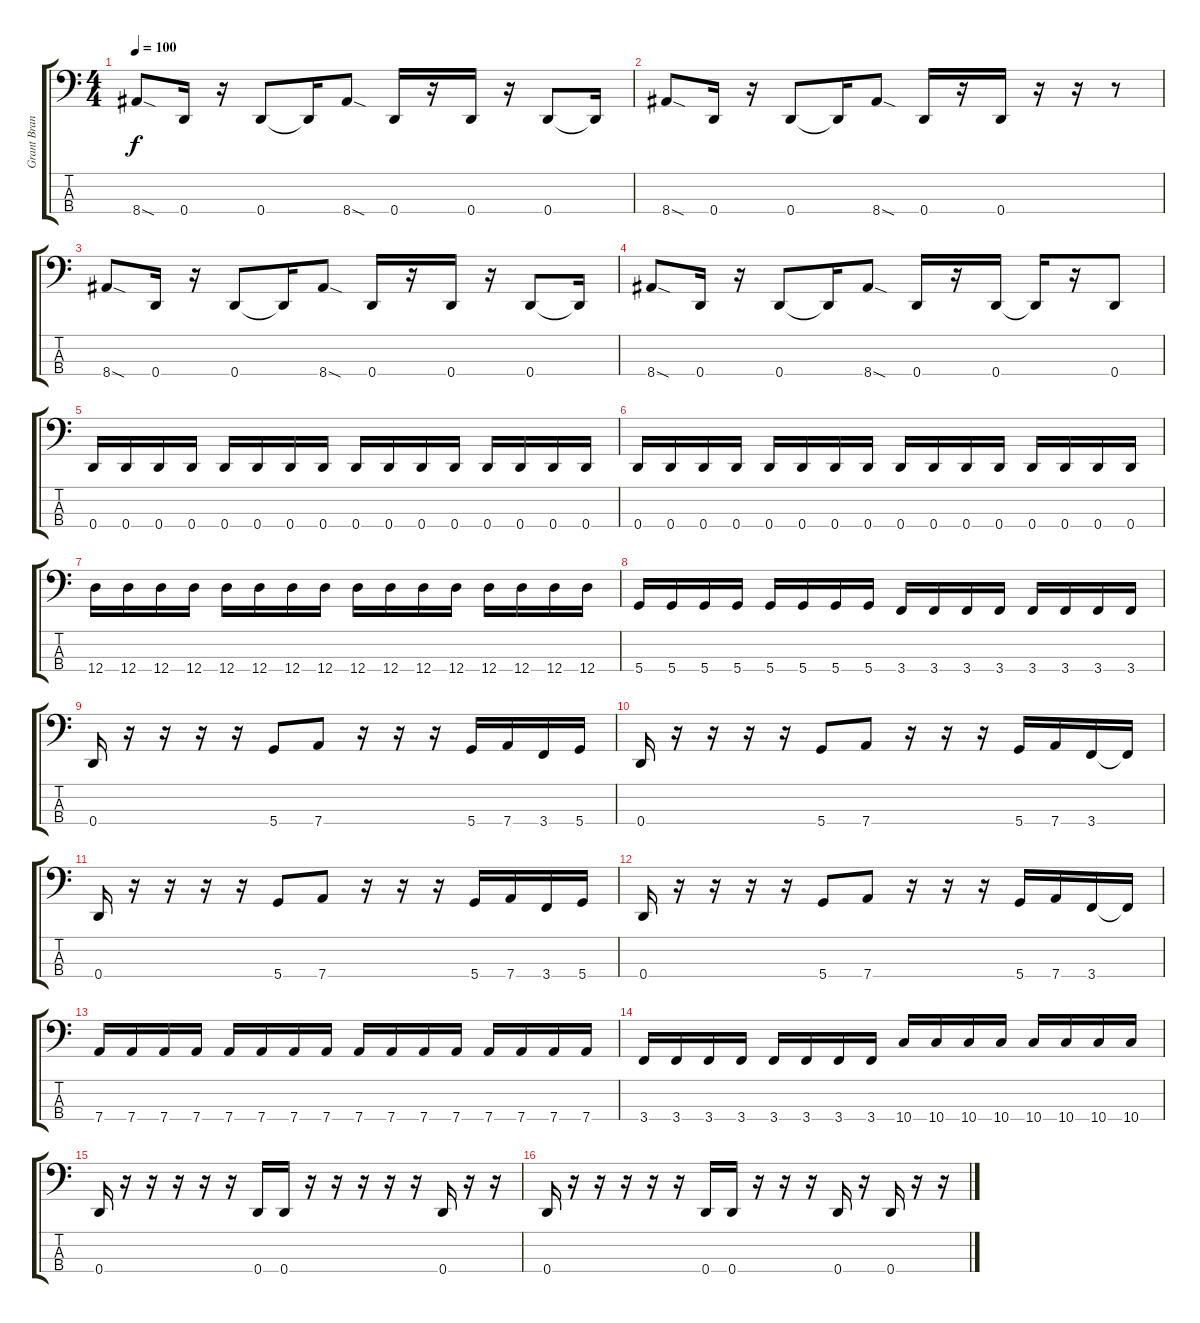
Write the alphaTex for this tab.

\track ("Grant Brandell" "Grant Bran") {instrument electricbassfinger}
\staff {score tabs}
\tuning (G2 D2 A1 D1) {hide}
\ts (4 4)
\tempo 100
\clef f4
\ks c
8.4{sod}.8{dy f} 0.4.16 r.16 0.4.8 0.4{t}.16 8.4{sod}.8 0.4.16 r.16 0.4.16 r.16 0.4.8 0.4{t}.16 |
8.4{sod}.8 0.4.16 r.16 0.4.8 0.4{t}.16 8.4{sod}.8 0.4.16 r.16 0.4.16 r.16 r.16 r.8 |
8.4{sod}.8 0.4.16 r.16 0.4.8 0.4{t}.16 8.4{sod}.8 0.4.16 r.16 0.4.16 r.16 0.4.8 0.4{t}.16 |
8.4{sod}.8 0.4.16 r.16 0.4.8 0.4{t}.16 8.4{sod}.8 0.4.16 r.16 0.4.16 0.4{t}.16 r.16 0.4.8 |
0.4.16 0.4.16 0.4.16 0.4.16 0.4.16 0.4.16 0.4.16 0.4.16 0.4.16 0.4.16 0.4.16 0.4.16 0.4.16 0.4.16 0.4.16 0.4.16 |
0.4.16 0.4.16 0.4.16 0.4.16 0.4.16 0.4.16 0.4.16 0.4.16 0.4.16 0.4.16 0.4.16 0.4.16 0.4.16 0.4.16 0.4.16 0.4.16 |
12.4.16 12.4.16 12.4.16 12.4.16 12.4.16 12.4.16 12.4.16 12.4.16 12.4.16 12.4.16 12.4.16 12.4.16 12.4.16 12.4.16 12.4.16 12.4.16 |
5.4.16 5.4.16 5.4.16 5.4.16 5.4.16 5.4.16 5.4.16 5.4.16 3.4.16 3.4.16 3.4.16 3.4.16 3.4.16 3.4.16 3.4.16 3.4.16 |
0.4.16 r.16 r.16 r.16 r.16 5.4.8 7.4.8 r.16 r.16 r.16 5.4.16 7.4.16 3.4.16 5.4.16 |
0.4.16 r.16 r.16 r.16 r.16 5.4.8 7.4.8 r.16 r.16 r.16 5.4.16 7.4.16 3.4.16 3.4{t}.16 |
0.4.16 r.16 r.16 r.16 r.16 5.4.8 7.4.8 r.16 r.16 r.16 5.4.16 7.4.16 3.4.16 5.4.16 |
0.4.16 r.16 r.16 r.16 r.16 5.4.8 7.4.8 r.16 r.16 r.16 5.4.16 7.4.16 3.4.16 3.4{t}.16 |
7.4.16 7.4.16 7.4.16 7.4.16 7.4.16 7.4.16 7.4.16 7.4.16 7.4.16 7.4.16 7.4.16 7.4.16 7.4.16 7.4.16 7.4.16 7.4.16 |
3.4.16 3.4.16 3.4.16 3.4.16 3.4.16 3.4.16 3.4.16 3.4.16 10.4.16 10.4.16 10.4.16 10.4.16 10.4.16 10.4.16 10.4.16 10.4.16 |
0.4.16 r.16 r.16 r.16 r.16 r.16 0.4.16 0.4.16 r.16 r.16 r.16 r.16 r.16 0.4.16 r.16 r.16 |
0.4.16 r.16 r.16 r.16 r.16 r.16 0.4.16 0.4.16 r.16 r.16 r.16 0.4.16 r.16 0.4.16 r.16 r.16
